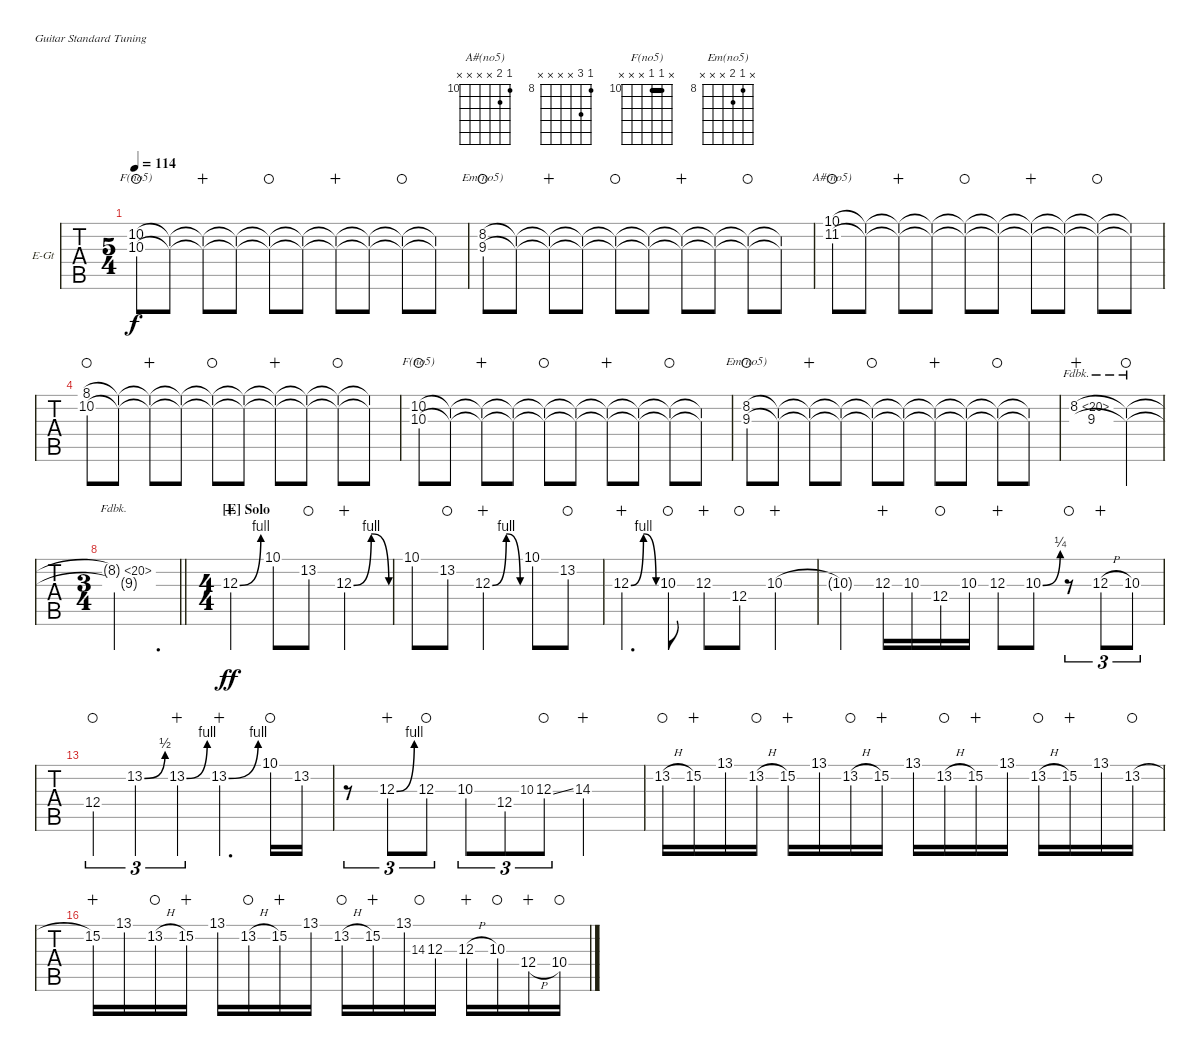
\bracketExtendMode nobrackets
\firstSystemTrackNameOrientation horizontal
\otherSystemsTrackNameOrientation horizontal
\defaultBarNumberDisplay FirstOfSystem
\track ("Guitar" "E-Gt") {instrument overdrivenguitar}
\staff {tabs}
\tuning (E4 B3 G3 D3 A2 E2)
\chord ("A#(no5)" 10 11 x x x x) {firstfret 10 showfingering false}
\chord ("" 8 10 x x x x) {firstfret 8 showfingering false}
\chord ("F(no5)" x 10 10 x x x) {firstfret 10 showfingering false barre 10}
\chord ("Em(no5)" x 8 9 x x x) {firstfret 8 showfingering false}
\ts (5 4)
\tempo 114
\clef g2
\ks c
(10.2 10.3).8{ch "F(no5)" lyrics (0 "") lyrics (1 "") lyrics (2 "") lyrics (3 "") lyrics (4 "") dy f waho} (10.2{t} 10.3{t}).8{lyrics (0 "") lyrics (1 "") lyrics (2 "") lyrics (3 "") lyrics (4 "")} (10.2{t} 10.3{t}).8{lyrics (0 "") lyrics (1 "") lyrics (2 "") lyrics (3 "") lyrics (4 "") wahc} (10.2{t} 10.3{t}).8{lyrics (0 "") lyrics (1 "") lyrics (2 "") lyrics (3 "") lyrics (4 "")} (10.2{t} 10.3{t}).8{lyrics (0 "") lyrics (1 "") lyrics (2 "") lyrics (3 "") lyrics (4 "") waho} (10.2{t} 10.3{t}).8{lyrics (0 "") lyrics (1 "") lyrics (2 "") lyrics (3 "") lyrics (4 "")} (10.2{t} 10.3{t}).8{lyrics (0 "") lyrics (1 "") lyrics (2 "") lyrics (3 "") lyrics (4 "") wahc} (10.2{t} 10.3{t}).8{lyrics (0 "") lyrics (1 "") lyrics (2 "") lyrics (3 "") lyrics (4 "")} (10.2{t} 10.3{t}).8{lyrics (0 "") lyrics (1 "") lyrics (2 "") lyrics (3 "") lyrics (4 "") waho} (10.2{t} 10.3{t}).8{lyrics (0 "") lyrics (1 "") lyrics (2 "") lyrics (3 "") lyrics (4 "")} |
(8.2 9.3).8{ch "Em(no5)" lyrics (0 "") lyrics (1 "") lyrics (2 "") lyrics (3 "") lyrics (4 "") waho} (8.2{t} 9.3{t}).8{lyrics (0 "") lyrics (1 "") lyrics (2 "") lyrics (3 "") lyrics (4 "")} (8.2{t} 9.3{t}).8{lyrics (0 "") lyrics (1 "") lyrics (2 "") lyrics (3 "") lyrics (4 "") wahc} (8.2{t} 9.3{t}).8{lyrics (0 "") lyrics (1 "") lyrics (2 "") lyrics (3 "") lyrics (4 "")} (8.2{t} 9.3{t}).8{lyrics (0 "") lyrics (1 "") lyrics (2 "") lyrics (3 "") lyrics (4 "") waho} (8.2{t} 9.3{t}).8{lyrics (0 "") lyrics (1 "") lyrics (2 "") lyrics (3 "") lyrics (4 "")} (8.2{t} 9.3{t}).8{lyrics (0 "") lyrics (1 "") lyrics (2 "") lyrics (3 "") lyrics (4 "") wahc} (8.2{t} 9.3{t}).8{lyrics (0 "") lyrics (1 "") lyrics (2 "") lyrics (3 "") lyrics (4 "")} (8.2{t} 9.3{t}).8{lyrics (0 "") lyrics (1 "") lyrics (2 "") lyrics (3 "") lyrics (4 "") waho} (8.2{t} 9.3{t}).8{lyrics (0 "") lyrics (1 "") lyrics (2 "") lyrics (3 "") lyrics (4 "")} |
(10.1 11.2).8{ch "A#(no5)" lyrics (0 "") lyrics (1 "") lyrics (2 "") lyrics (3 "") lyrics (4 "") waho} (10.1{t} 11.2{t}).8{lyrics (0 "") lyrics (1 "") lyrics (2 "") lyrics (3 "") lyrics (4 "")} (10.1{t} 11.2{t}).8{lyrics (0 "") lyrics (1 "") lyrics (2 "") lyrics (3 "") lyrics (4 "") wahc} (10.1{t} 11.2{t}).8{lyrics (0 "") lyrics (1 "") lyrics (2 "") lyrics (3 "") lyrics (4 "")} (10.1{t} 11.2{t}).8{lyrics (0 "") lyrics (1 "") lyrics (2 "") lyrics (3 "") lyrics (4 "") waho} (10.1{t} 11.2{t}).8{lyrics (0 "") lyrics (1 "") lyrics (2 "") lyrics (3 "") lyrics (4 "")} (10.1{t} 11.2{t}).8{lyrics (0 "") lyrics (1 "") lyrics (2 "") lyrics (3 "") lyrics (4 "") wahc} (10.1{t} 11.2{t}).8 (10.1{t} 11.2{t}).8{waho} (10.1{t} 11.2{t}).8 |
(8.1 10.2).8{ch "" waho} (8.1{t} 10.2{t}).8 (8.1{t} 10.2{t}).8{wahc} (8.1{t} 10.2{t}).8 (8.1{t} 10.2{t}).8{waho} (8.1{t} 10.2{t}).8 (8.1{t} 10.2{t}).8{wahc} (8.1{t} 10.2{t}).8 (8.1{t} 10.2{t}).8{waho} (8.1{t} 10.2{t}).8 |
(10.2 10.3).8{ch "F(no5)" waho} (10.2{t} 10.3{t}).8 (10.2{t} 10.3{t}).8{wahc} (10.2{t} 10.3{t}).8 (10.2{t} 10.3{t}).8{waho} (10.2{t} 10.3{t}).8 (10.2{t} 10.3{t}).8{wahc} (10.2{t} 10.3{t}).8 (10.2{t} 10.3{t}).8{waho} (10.2{t} 10.3{t}).8 |
(8.2 9.3).8{ch "Em(no5)" waho} (8.2{t} 9.3{t}).8 (8.2{t} 9.3{t}).8{wahc} (8.2{t} 9.3{t}).8 (8.2{t} 9.3{t}).8{waho} (8.2{t} 9.3{t}).8 (8.2{t} 9.3{t}).8{wahc} (8.2{t} 9.3{t}).8 (8.2{t} 9.3{t}).8{waho} (8.2{t} 9.3{t}).8 |
(8.2{fh 12} 9.3).1{wahc} (8.2{fh 12 t} 9.3{t}).4{waho} |
\ts (3 4)
\barLineRight lightlight
(8.2{fh 12 t} 9.3{t}).2{d} |
\ts (4 4)
\section ("E" "Solo")
12.3{be (bend 0 0 60 4)}.4{dy ff wahc} 10.1.8 13.2.8{waho} 12.3{be (bendrelease 0 0 30 4 30 4 60 0)}.2{wahc} |
10.1.8 13.2.8{waho} 12.3{be (bendrelease 0 0 30 4 30 4 60 0)}.2{wahc} 10.1.8 13.2.8{waho} |
12.3{be (bendrelease 0 0 30 4 30 4 60 0)}.4{d wahc} 10.3.8{waho} 12.3.8{wahc} 12.4.8{waho} 10.3.4{wahc} |
10.3{t}.4 12.3.16{wahc} 10.3.16 12.4.16{waho} 10.3.16 12.3.8{wahc} 10.3{be (bend 0 0 60 1)}.8 r.8{tu (3 2) waho} 12.3{h}.8{tu (3 2) wahc} 10.3.8{tu (3 2)} |
12.4.4{tu (3 2) waho} 13.2{be (bend 0 0 60 2)}.4{tu (3 2)} 13.2{be (bend 0 0 60 4)}.4{tu (3 2) wahc} 13.2{be (bend 0 0 60 4)}.4{d wahc} 10.1.16{waho} 13.2.16 |
r.8{tu (3 2)} 12.3{be (bend 0 0 60 4)}.8{tu (3 2) wahc} 12.3.8{tu (3 2) waho} 10.3.8{tu (3 2)} 12.4.8{tu (3 2)} 10.3.8{gr} 12.3{ss}.8{tu (3 2) waho} 14.3.2{wahc} |
13.2{h}.16{waho} 15.2.16{wahc} 13.1.16 13.2{h}.16{waho} 15.2.16{wahc} 13.1.16 13.2{h}.16{waho} 15.2.16{wahc} 13.1.16 13.2{h}.16{waho} 15.2.16{wahc} 13.1.16 13.2{h}.16{waho} 15.2.16{wahc} 13.1.16 13.2{h}.16{waho} |
15.2.16{wahc} 13.1.16 13.2{h}.16{waho} 15.2.16{wahc} 13.1.16 13.2{h}.16{waho} 15.2.16{wahc} 13.1.16 13.2{h}.16{waho} 15.2.16{wahc} 13.1.16 14.3.8{gr waho} 12.3.16 12.3{h}.16{wahc} 10.3.16{waho} 12.4{h}.16{wahc} 10.4.16{waho}
